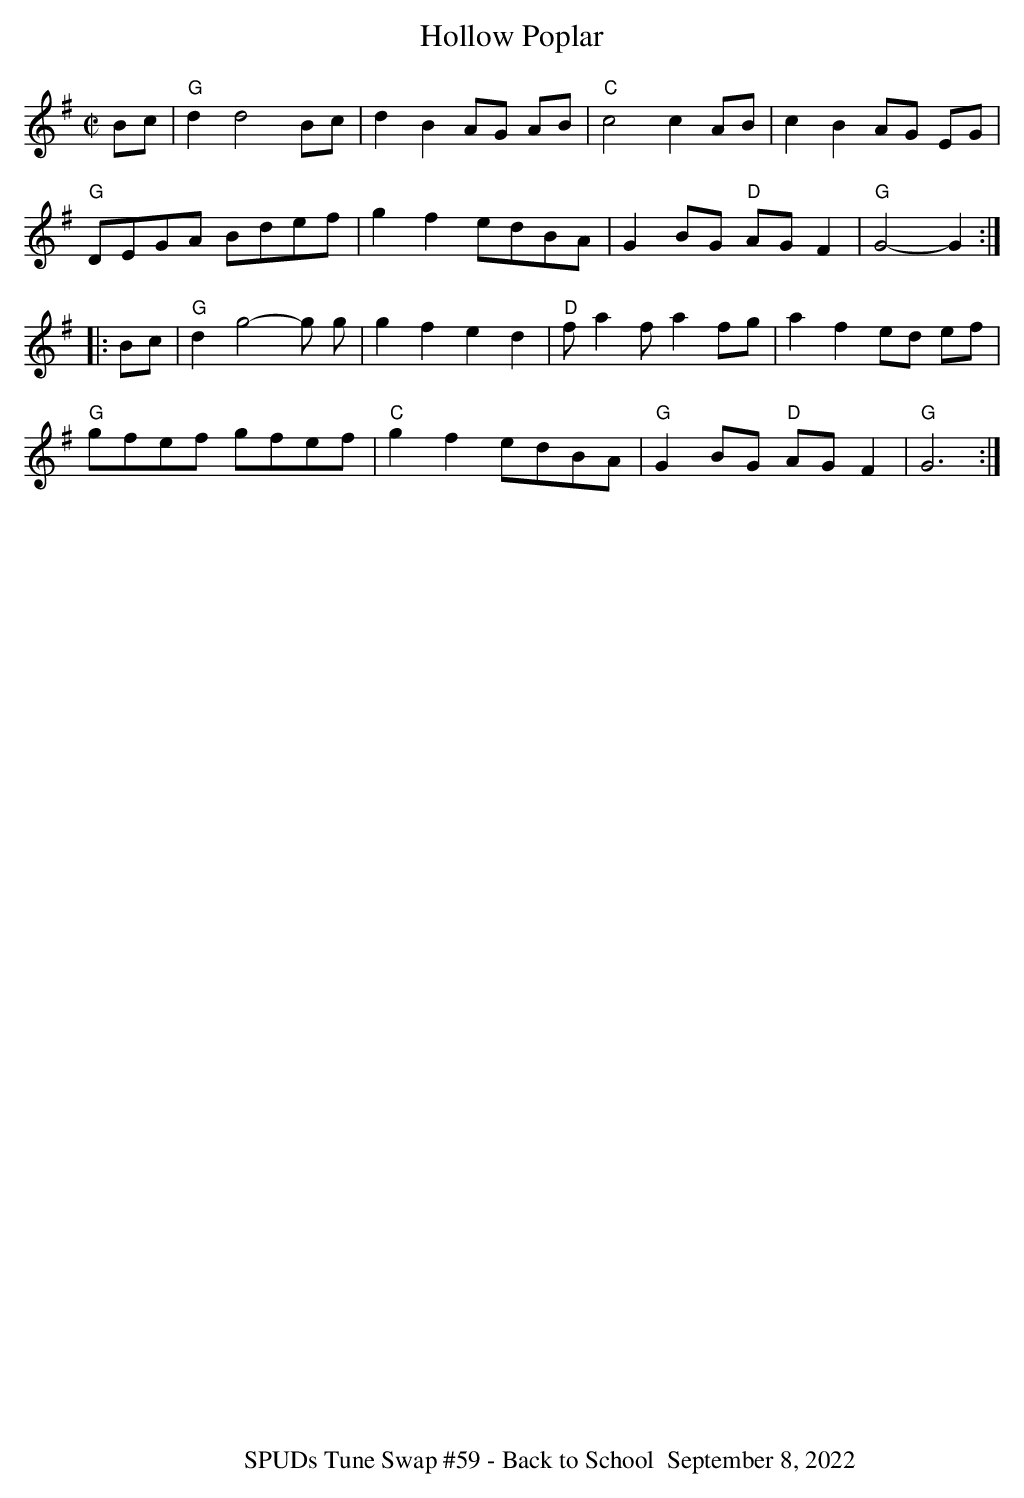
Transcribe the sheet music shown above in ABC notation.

X:1
T:Hollow Poplar
M:C|
K:G
Bc|"G"d2d4 Bc|d2B2 AG AB|"C"c4 c2 AB|c2B2 AG EG|
"G"DEGA Bdef|g2f2 edBA| G2 BG "D"AG F2|"G"G4-G2:|
|:Bc|"G"d2g4-g g|g2f2e2d2|"D"fa2 fa2 fg|a2f2 ed ef|
"G"gfef gfef|"C"g2 f2 edBA| "G"G2 BG "D"AG F2|"G" G6:|
